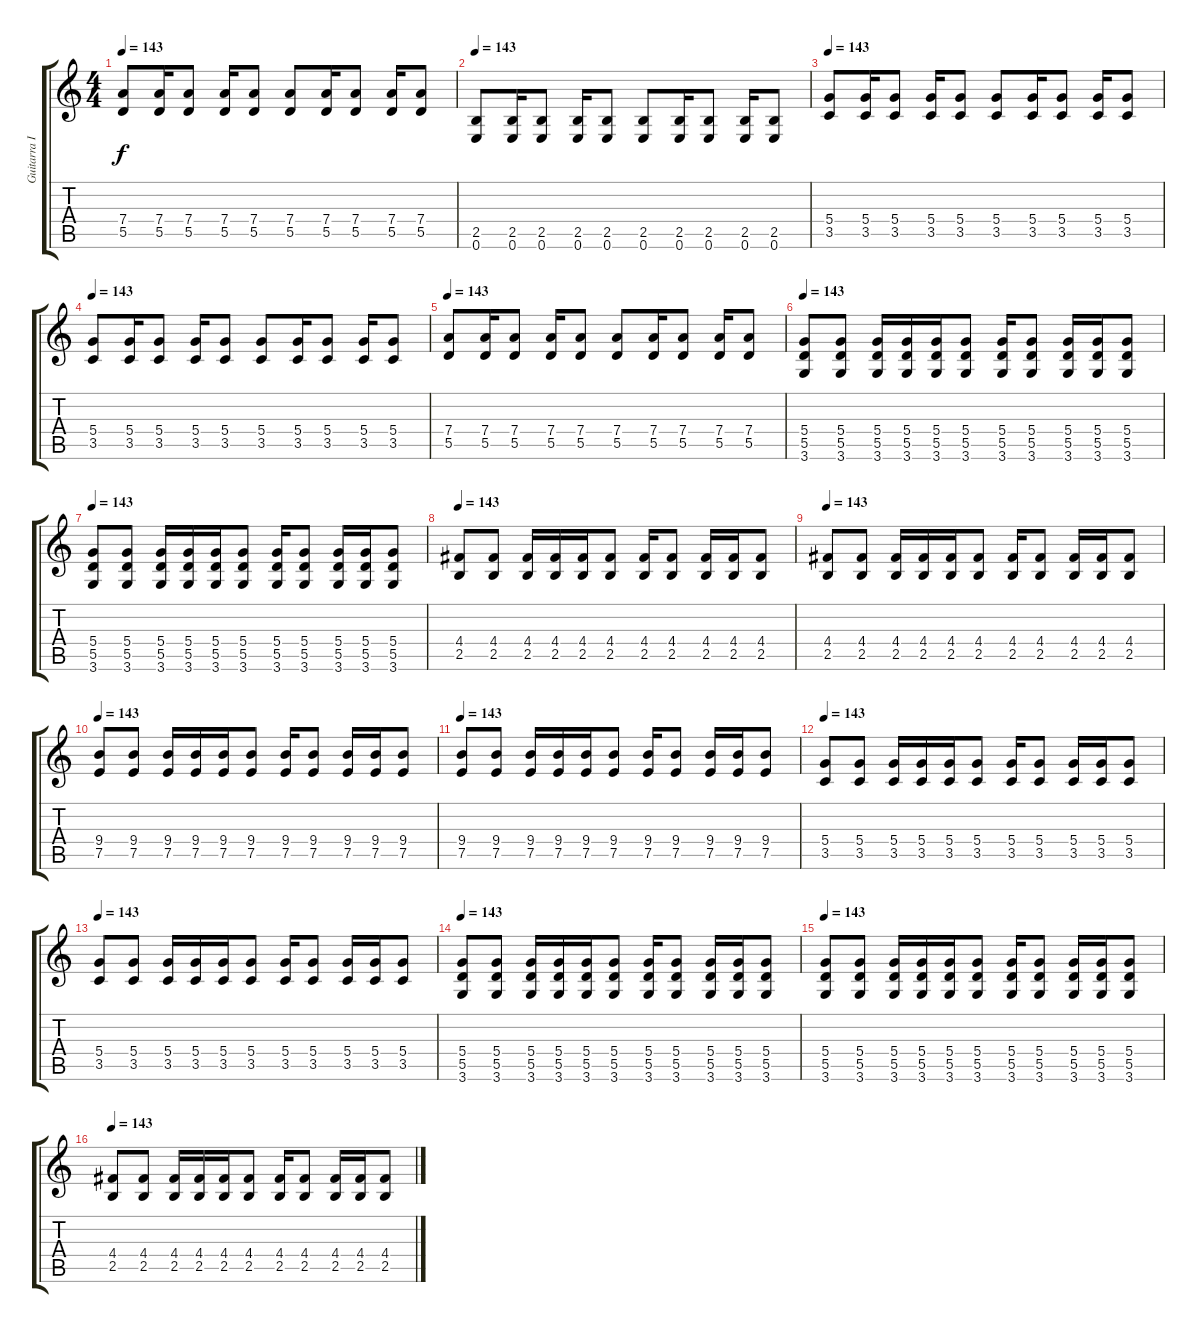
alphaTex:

\track ("Guitarra I" "Guitarra I") {instrument overdrivenguitar}
\staff {score tabs}
\tuning (E4 B3 G3 D3 A2 E2) {hide}
\ts (4 4)
\tempo 143
\clef g2
\ks c
(7.4 5.5).8{dy f} (7.4 5.5).16 (7.4 5.5).8 (7.4 5.5).16 (7.4 5.5).8 (7.4 5.5).8 (7.4 5.5).16 (7.4 5.5).8 (7.4 5.5).16 (7.4 5.5).8 |
\tempo 143
(2.5 0.6).8 (2.5 0.6).16 (2.5 0.6).8 (2.5 0.6).16 (2.5 0.6).8 (2.5 0.6).8 (2.5 0.6).16 (2.5 0.6).8 (2.5 0.6).16 (2.5 0.6).8 |
\tempo 143
(5.4 3.5).8 (5.4 3.5).16 (5.4 3.5).8 (5.4 3.5).16 (5.4 3.5).8 (5.4 3.5).8 (5.4 3.5).16 (5.4 3.5).8 (5.4 3.5).16 (5.4 3.5).8 |
\tempo 143
(5.4 3.5).8 (5.4 3.5).16 (5.4 3.5).8 (5.4 3.5).16 (5.4 3.5).8 (5.4 3.5).8 (5.4 3.5).16 (5.4 3.5).8 (5.4 3.5).16 (5.4 3.5).8 |
\tempo 143
(7.4 5.5).8 (7.4 5.5).16 (7.4 5.5).8 (7.4 5.5).16 (7.4 5.5).8 (7.4 5.5).8 (7.4 5.5).16 (7.4 5.5).8 (7.4 5.5).16 (7.4 5.5).8 |
\tempo 143
(5.4 5.5 3.6).8 (5.4 5.5 3.6).8 (5.4 5.5 3.6).16 (5.4 5.5 3.6).16 (5.4 5.5 3.6).16 (5.4 5.5 3.6).8 (5.4 5.5 3.6).16 (5.4 5.5 3.6).8 (5.4 5.5 3.6).16 (5.4 5.5 3.6).16 (5.4 5.5 3.6).8 |
\tempo 143
(5.4 5.5 3.6).8 (5.4 5.5 3.6).8 (5.4 5.5 3.6).16 (5.4 5.5 3.6).16 (5.4 5.5 3.6).16 (5.4 5.5 3.6).8 (5.4 5.5 3.6).16 (5.4 5.5 3.6).8 (5.4 5.5 3.6).16 (5.4 5.5 3.6).16 (5.4 5.5 3.6).8 |
\tempo 143
(4.4 2.5).8 (4.4 2.5).8 (4.4 2.5).16 (4.4 2.5).16 (4.4 2.5).16 (4.4 2.5).8 (4.4 2.5).16 (4.4 2.5).8 (4.4 2.5).16 (4.4 2.5).16 (4.4 2.5).8 |
\tempo 143
(4.4 2.5).8 (4.4 2.5).8 (4.4 2.5).16 (4.4 2.5).16 (4.4 2.5).16 (4.4 2.5).8 (4.4 2.5).16 (4.4 2.5).8 (4.4 2.5).16 (4.4 2.5).16 (4.4 2.5).8 |
\tempo 143
(9.4 7.5).8 (9.4 7.5).8 (9.4 7.5).16 (9.4 7.5).16 (9.4 7.5).16 (9.4 7.5).8 (9.4 7.5).16 (9.4 7.5).8 (9.4 7.5).16 (9.4 7.5).16 (9.4 7.5).8 |
\tempo 143
(9.4 7.5).8 (9.4 7.5).8 (9.4 7.5).16 (9.4 7.5).16 (9.4 7.5).16 (9.4 7.5).8 (9.4 7.5).16 (9.4 7.5).8 (9.4 7.5).16 (9.4 7.5).16 (9.4 7.5).8 |
\tempo 143
(5.4 3.5).8 (5.4 3.5).8 (5.4 3.5).16 (5.4 3.5).16 (5.4 3.5).16 (5.4 3.5).8 (5.4 3.5).16 (5.4 3.5).8 (5.4 3.5).16 (5.4 3.5).16 (5.4 3.5).8 |
\tempo 143
(5.4 3.5).8 (5.4 3.5).8 (5.4 3.5).16 (5.4 3.5).16 (5.4 3.5).16 (5.4 3.5).8 (5.4 3.5).16 (5.4 3.5).8 (5.4 3.5).16 (5.4 3.5).16 (5.4 3.5).8 |
\tempo 143
(5.4 5.5 3.6).8 (5.4 5.5 3.6).8 (5.4 5.5 3.6).16 (5.4 5.5 3.6).16 (5.4 5.5 3.6).16 (5.4 5.5 3.6).8 (5.4 5.5 3.6).16 (5.4 5.5 3.6).8 (5.4 5.5 3.6).16 (5.4 5.5 3.6).16 (5.4 5.5 3.6).8 |
\tempo 143
(5.4 5.5 3.6).8 (5.4 5.5 3.6).8 (5.4 5.5 3.6).16 (5.4 5.5 3.6).16 (5.4 5.5 3.6).16 (5.4 5.5 3.6).8 (5.4 5.5 3.6).16 (5.4 5.5 3.6).8 (5.4 5.5 3.6).16 (5.4 5.5 3.6).16 (5.4 5.5 3.6).8 |
\tempo 143
(4.4 2.5).8 (4.4 2.5).8 (4.4 2.5).16 (4.4 2.5).16 (4.4 2.5).16 (4.4 2.5).8 (4.4 2.5).16 (4.4 2.5).8 (4.4 2.5).16 (4.4 2.5).16 (4.4 2.5).8
